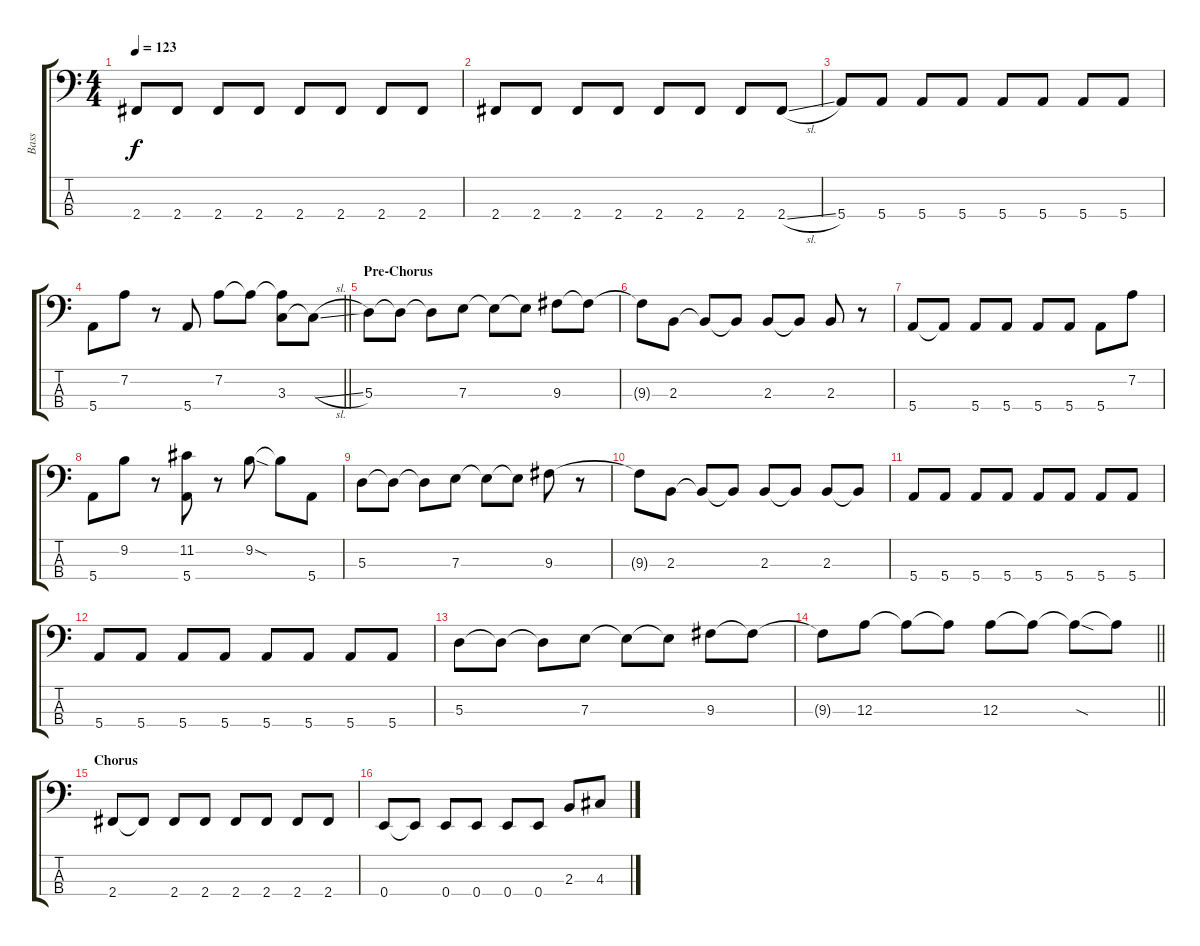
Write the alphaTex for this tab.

\track ("Bass" "Bass") {instrument electricbassfinger}
\staff {score tabs}
\tuning (G2 D2 A1 E1) {hide}
\ts (4 4)
\tempo 123
\clef f4
\ks c
2.4.8{dy f} 2.4.8 2.4.8 2.4.8 2.4.8 2.4.8 2.4.8 2.4.8 |
2.4.8 2.4.8 2.4.8 2.4.8 2.4.8 2.4.8 2.4.8 2.4{sl}.8 |
5.4.8 5.4.8 5.4.8 5.4.8 5.4.8 5.4.8 5.4.8 5.4.8 |
\barLineRight lightlight
5.4.8 7.2.8 r.8 5.4.8 7.2.8 7.2{t}.8 (7.2{t} 3.3).8 3.3{sl t}.8 |
\section ("" "Pre-Chorus")
5.3.8 5.3{t}.8 5.3{t}.8 7.3.8 7.3{t}.8 7.3{t}.8 9.3.8 9.3{t}.8 |
9.3{t}.8 2.3.8 2.3{t}.8 2.3{t}.8 2.3.8 2.3{t}.8 2.3.8 r.8 |
5.4.8 5.4{t}.8 5.4.8 5.4.8 5.4.8 5.4.8 5.4.8 7.2.8 |
5.4.8 9.2.8 r.8 (11.2 5.4).8 r.8 9.2{sod}.8 9.2{t}.8 5.4.8 |
5.3.8 5.3{t}.8 5.3{t}.8 7.3.8 7.3{t}.8 7.3{t}.8 9.3.8 r.8 |
9.3{t}.8 2.3.8 2.3{t}.8 2.3{t}.8 2.3.8 2.3{t}.8 2.3.8 2.3{t}.8 |
5.4.8 5.4.8 5.4.8 5.4.8 5.4.8 5.4.8 5.4.8 5.4.8 |
5.4.8 5.4.8 5.4.8 5.4.8 5.4.8 5.4.8 5.4.8 5.4.8 |
5.3.8 5.3{t}.8 5.3{t}.8 7.3.8 7.3{t}.8 7.3{t}.8 9.3.8 9.3{t}.8 |
\barLineRight lightlight
9.3{t}.8 12.3.8 12.3{t}.8 12.3{t}.8 12.3.8 12.3{t}.8 12.3{sod t}.8 12.3{t}.8 |
\section ("" "Chorus")
2.4.8 2.4{t}.8 2.4.8 2.4.8 2.4.8 2.4.8 2.4.8 2.4.8 |
0.4.8 0.4{t}.8 0.4.8 0.4.8 0.4.8 0.4.8 2.3.8 4.3.8
